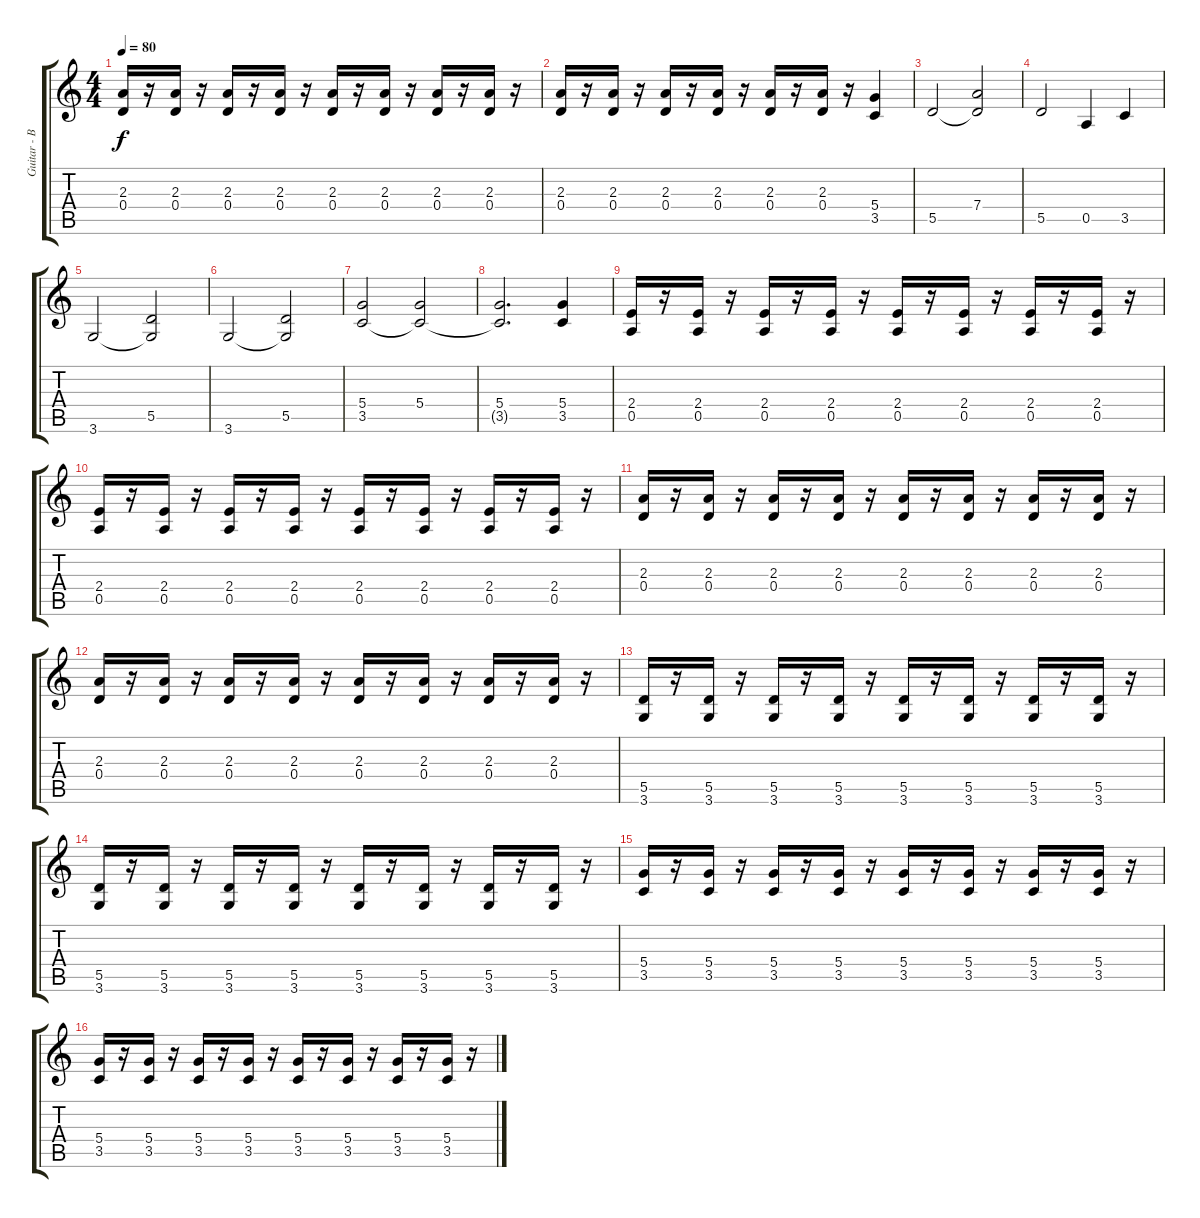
\track ("Guitar - Blackmore" "Guitar - B") {instrument distortionguitar}
\staff {score tabs}
\tuning (E4 B3 G3 D3 A2 E2) {hide}
\ts (4 4)
\tempo 80
\clef g2
\ks c
(2.3 0.4).16{dy f} r.16 (2.3 0.4).16 r.16 (2.3 0.4).16 r.16 (2.3 0.4).16 r.16 (2.3 0.4).16 r.16 (2.3 0.4).16 r.16 (2.3 0.4).16 r.16 (2.3 0.4).16 r.16 |
(2.3 0.4).16 r.16 (2.3 0.4).16 r.16 (2.3 0.4).16 r.16 (2.3 0.4).16 r.16 (2.3 0.4).16 r.16 (2.3 0.4).16 r.16 (5.4 3.5).4 |
5.5.2 (7.4 5.5{t}).2 |
5.5.2 0.5.4 3.5.4 |
3.6.2 (5.5 3.6{t}).2 |
3.6.2 (5.5 3.6{t}).2 |
(5.4 3.5).2 (5.4 3.5{t}).2 |
(5.4 3.5{t}).2{d} (5.4 3.5).4 |
(2.4 0.5).16 r.16 (2.4 0.5).16 r.16 (2.4 0.5).16 r.16 (2.4 0.5).16 r.16 (2.4 0.5).16 r.16 (2.4 0.5).16 r.16 (2.4 0.5).16 r.16 (2.4 0.5).16 r.16 |
(2.4 0.5).16 r.16 (2.4 0.5).16 r.16 (2.4 0.5).16 r.16 (2.4 0.5).16 r.16 (2.4 0.5).16 r.16 (2.4 0.5).16 r.16 (2.4 0.5).16 r.16 (2.4 0.5).16 r.16 |
(2.3 0.4).16 r.16 (2.3 0.4).16 r.16 (2.3 0.4).16 r.16 (2.3 0.4).16 r.16 (2.3 0.4).16 r.16 (2.3 0.4).16 r.16 (2.3 0.4).16 r.16 (2.3 0.4).16 r.16 |
(2.3 0.4).16 r.16 (2.3 0.4).16 r.16 (2.3 0.4).16 r.16 (2.3 0.4).16 r.16 (2.3 0.4).16 r.16 (2.3 0.4).16 r.16 (2.3 0.4).16 r.16 (2.3 0.4).16 r.16 |
(5.5 3.6).16 r.16 (5.5 3.6).16 r.16 (5.5 3.6).16 r.16 (5.5 3.6).16 r.16 (5.5 3.6).16 r.16 (5.5 3.6).16 r.16 (5.5 3.6).16 r.16 (5.5 3.6).16 r.16 |
(5.5 3.6).16 r.16 (5.5 3.6).16 r.16 (5.5 3.6).16 r.16 (5.5 3.6).16 r.16 (5.5 3.6).16 r.16 (5.5 3.6).16 r.16 (5.5 3.6).16 r.16 (5.5 3.6).16 r.16 |
(5.4 3.5).16 r.16 (5.4 3.5).16 r.16 (5.4 3.5).16 r.16 (5.4 3.5).16 r.16 (5.4 3.5).16 r.16 (5.4 3.5).16 r.16 (5.4 3.5).16 r.16 (5.4 3.5).16 r.16 |
(5.4 3.5).16 r.16 (5.4 3.5).16 r.16 (5.4 3.5).16 r.16 (5.4 3.5).16 r.16 (5.4 3.5).16 r.16 (5.4 3.5).16 r.16 (5.4 3.5).16 r.16 (5.4 3.5).16 r.16
